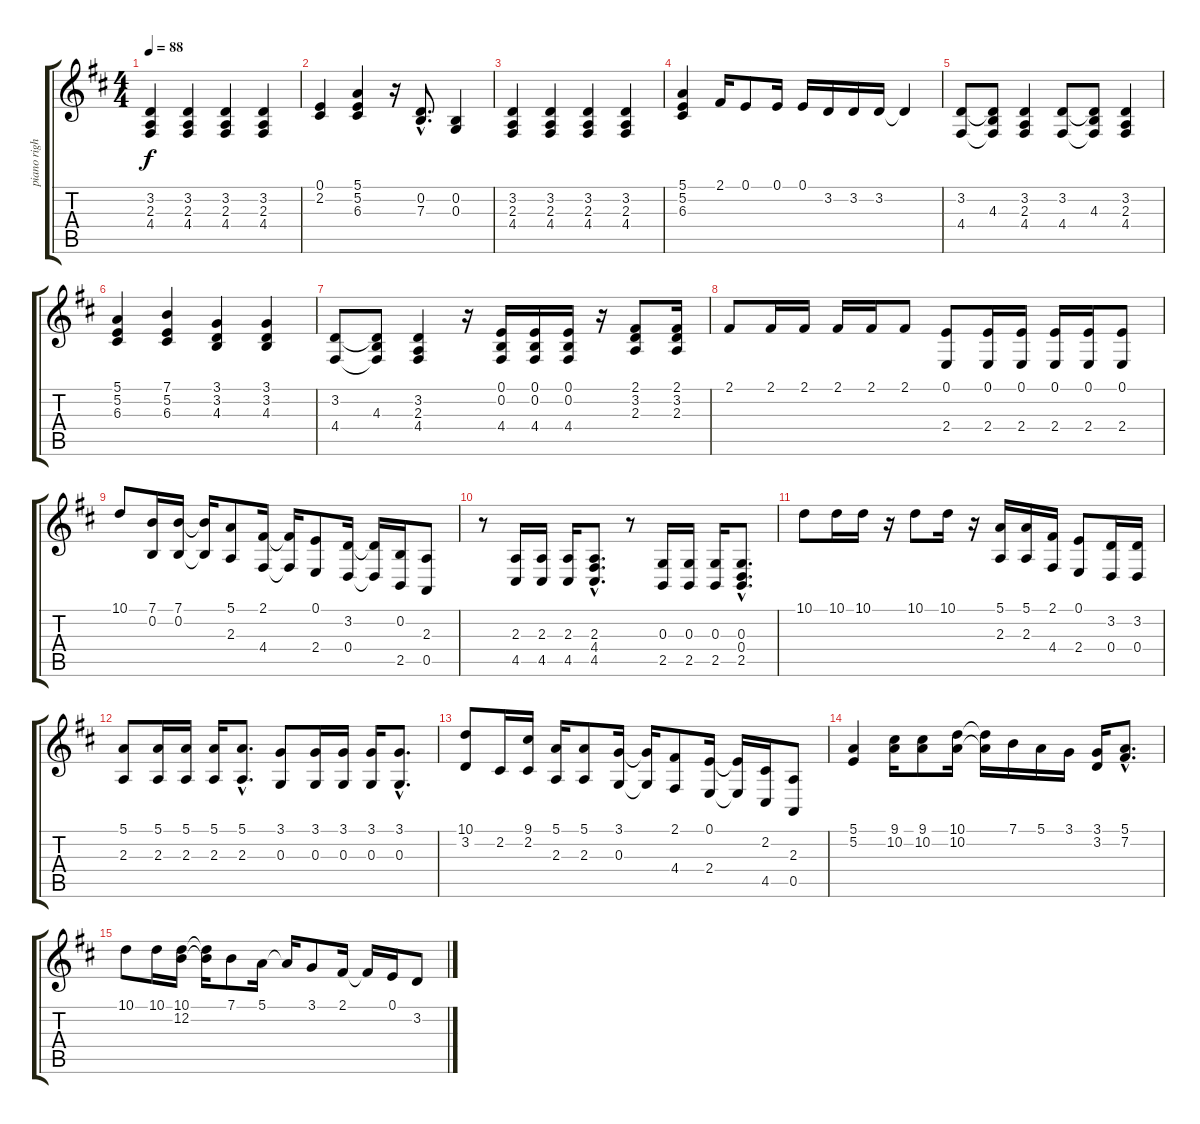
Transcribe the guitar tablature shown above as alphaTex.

\track ("piano right hand" "piano righ") {instrument brightacousticpiano}
\staff {score tabs}
\tuning (E4 B3 G3 D3 A2 E2) {hide}
\ts (4 4)
\tempo 88
\clef g2
\ks d
(3.2 2.3 4.4).4{dy f} (3.2 2.3 4.4).4 (3.2 2.3 4.4).4 (3.2 2.3 4.4).4 |
(0.1 2.2).4 (5.1 5.2 6.3).4 r.16 (0.2{hac} 7.3{hac}).8{d} (0.2 0.3).4 |
(3.2 2.3 4.4).4 (3.2 2.3 4.4).4 (3.2 2.3 4.4).4 (3.2 2.3 4.4).4 |
(5.1 5.2 6.3).4 2.1.16 0.1.8 0.1.16 0.1.16 3.2.16 3.2.16 3.2.16 3.2{t}.4 |
(3.2 4.4).8 (3.2{t} 4.3 4.4{t}).8 (3.2 2.3 4.4).4 (3.2 4.4).8 (3.2{t} 4.3 4.4{t}).8 (3.2 2.3 4.4).4 |
(5.1 5.2 6.3).4 (7.1 5.2 6.3).4 (3.1 3.2 4.3).4 (3.1 3.2 4.3).4 |
(3.2 4.4).8 (3.2{t} 4.3 4.4{t}).8 (3.2 2.3 4.4).4 r.16 (0.1 0.2 4.4).16 (0.1 0.2 4.4).16 (0.1 0.2 4.4).16 r.16 (2.1 3.2 2.3).8 (2.1 3.2 2.3).16 |
2.1.8 2.1.16 2.1.16 2.1.16 2.1.16 2.1.8 (0.1 2.4).8 (0.1 2.4).16 (0.1 2.4).16 (0.1 2.4).16 (0.1 2.4).16 (0.1 2.4).8 |
10.1.8 (7.1 0.2).16 (7.1 0.2).16 (7.1{t} 0.2{t}).16 (5.1 2.3).8 (2.1 4.4).16 (2.1{t} 4.4{t}).16 (0.1 2.4).8 (3.2 0.4).16 (3.2{t} 0.4{t}).16 (0.2 2.5).16 (2.3 0.5).8 |
r.8 (2.3 4.5).16 (2.3 4.5).16 (2.3 4.5).16 (2.3{hac} 4.4{hac} 4.5{hac}).8{d} r.8 (0.3 2.5).16 (0.3 2.5).16 (0.3 2.5).16 (0.3{hac} 0.4{hac} 2.5{hac}).8{d} |
10.1.8 10.1.16 10.1.16 r.16 10.1.8 10.1.16 r.16 (5.1 2.3).16 (5.1 2.3).16 (2.1 4.4).16 (0.1 2.4).8 (3.2 0.4).16 (3.2 0.4).16 |
(5.1 2.3).8 (5.1 2.3).16 (5.1 2.3).16 (5.1 2.3).16 (5.1{hac} 2.3{hac}).8{d} (3.1 0.3).8 (3.1 0.3).16 (3.1 0.3).16 (3.1 0.3).16 (3.1{hac} 0.3{hac}).8{d} |
(10.1 3.2).8 2.2.16 (9.1 2.2).16 (5.1 2.3).16 (5.1 2.3).8 (3.1 0.3).16 (3.1{t} 0.3{t}).16 (2.1 4.4).8 (0.1 2.4).16 (0.1{t} 2.4{t}).16 (2.2 4.5).16 (2.3 0.5).8 |
(5.1 5.2).4 (9.1 10.2).16 (9.1 10.2).8 (10.1 10.2).16 (10.1{t} 10.2{t}).16 7.1.16 5.1.16 3.1.16 (3.1 3.2).16 (5.1{hac} 7.2{hac}).8{d} |
10.1.8 10.1.16 (10.1 12.2).16 (10.1{t} 12.2{t}).16 7.1.8 5.1.16 5.1{t}.16 3.1.8 2.1.16 2.1{t}.16 0.1.16 3.2.8
